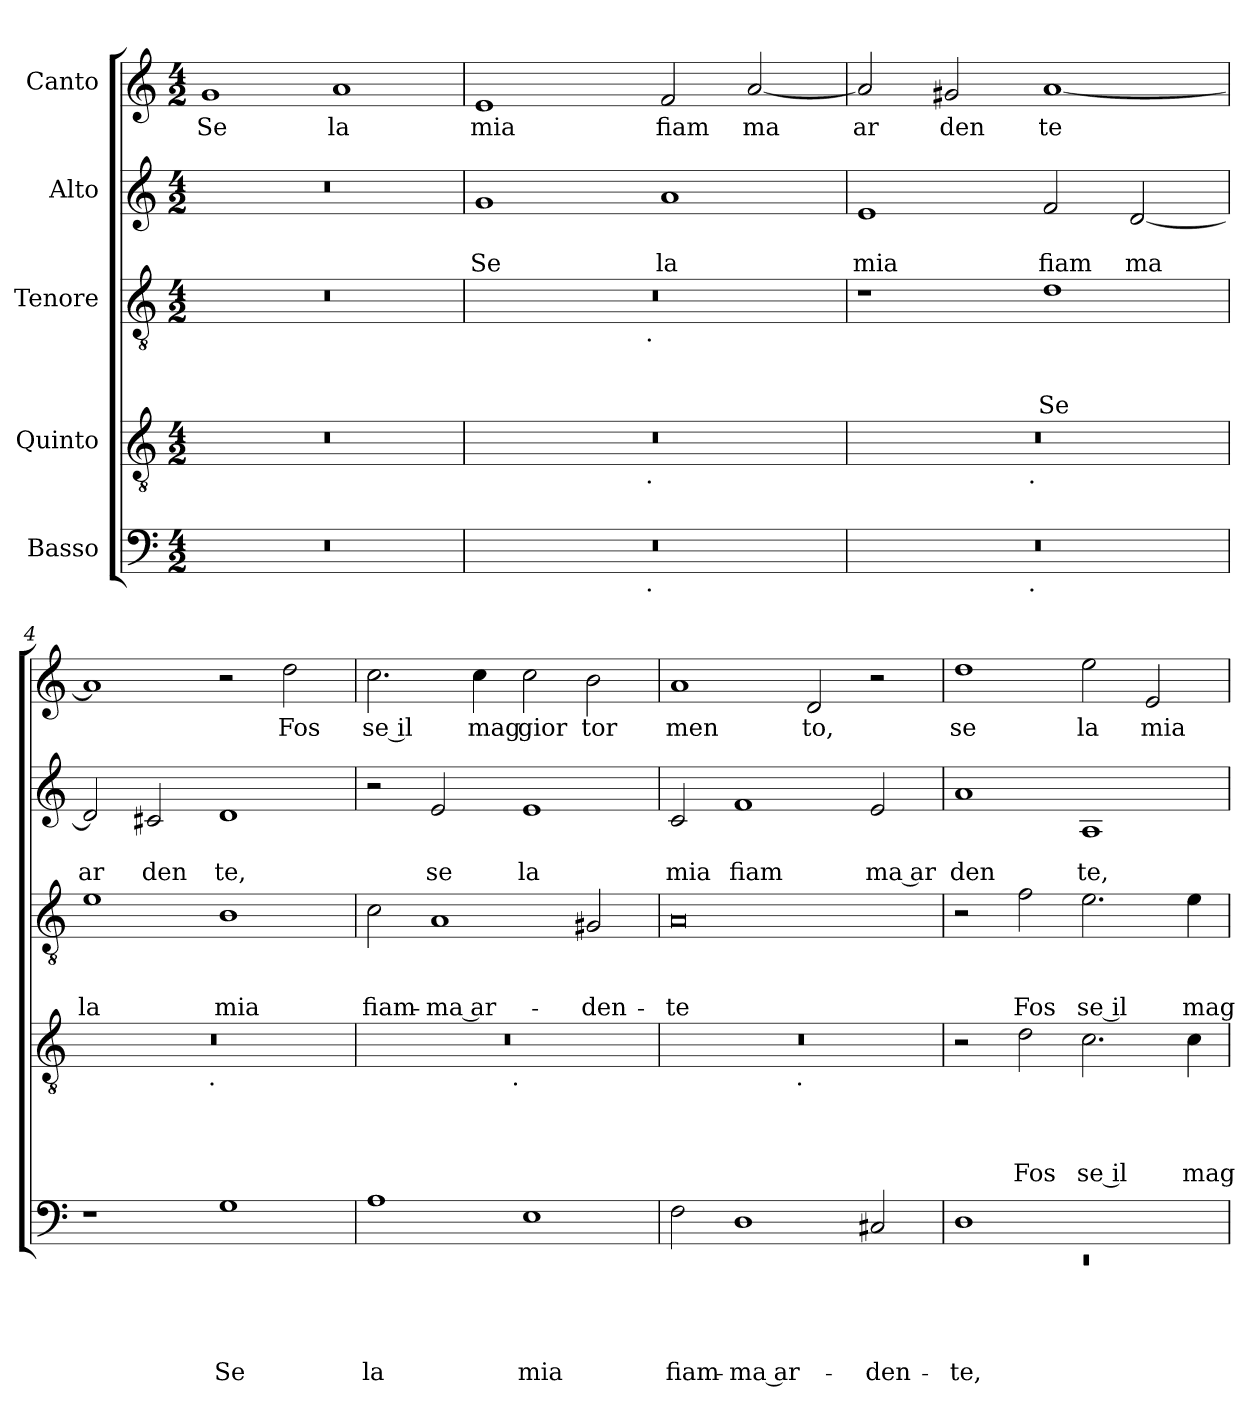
**kern	**text	**text	**text	**text	**text	**kern	**text	**text	**text	**text	**kern	**text	**text	**text	**kern	**text	**text	**kern	**text
*part5	*part5	*part5	*part5	*part5	*part5	*part4	*part4	*part4	*part4	*part4	*part3	*part3	*part3	*part3	*part2	*part2	*part2	*part1	*part1
*staff5	*staff5	*staff5	*staff5	*staff5	*staff5	*staff4	*staff4	*staff4	*staff4	*staff4	*staff3	*staff3	*staff3	*staff3	*staff2	*staff2	*staff2	*staff1	*staff1
*I"Basso	*	*	*	*	*	*I"Quinto	*	*	*	*	*I"Tenore	*	*	*	*I"Alto	*	*	*I"Canto	*
*clefF4	*	*	*	*	*	*clefGv2	*	*	*	*	*clefGv2	*	*	*	*clefG2	*	*	*clefG2	*
*k[]	*	*	*	*	*	*k[]	*	*	*	*	*k[]	*	*	*	*k[]	*	*	*k[]	*
*C:	*	*	*	*	*	*C:	*	*	*	*	*C:	*	*	*	*C:	*	*	*C:	*
*M4/2	*	*	*	*	*	*M4/2	*	*	*	*	*M4/2	*	*	*	*M4/2	*	*	*M4/2	*
=1	=1	=1	=1	=1	=1	=1	=1	=1	=1	=1	=1	=1	=1	=1	=1	=1	=1	=1	=1
!	!	!	!	!	!	!	!	!	!	!	!	!	!	!	!	!	!	!	!LO:LY:b
0r	.	.	.	.	.	0r	.	.	.	.	0r	.	.	.	0r	.	.	1g	Se
!	!	!	!	!	!	!	!	!	!	!	!	!	!	!	!	!	!	!	!LO:LY:b
.	.	.	.	.	.	.	.	.	.	.	.	.	.	.	.	.	.	1a	la
=2	=2	=2	=2	=2	=2	=2	=2	=2	=2	=2	=2	=2	=2	=2	=2	=2	=2	=2	=2
!	!	!	!	!	!	!	!	!	!	!	!	!	!	!	!	!	!LO:LY:b	!	!LO:LY:b
*^	*	*	*	*	*	*^	*	*	*	*	*^	*	*	*	*	*	*	*	*
0r	2ryy	.	.	.	.	.	0r	2ryy	.	.	.	.	0r	2ryy	.	.	.	1g	.	Se	1e	mia
.	4...ryy	.	.	.	.	.	.	4...ryy	.	.	.	.	.	4...ryy	.	.	.	.	.	.	.	.
!	!	!	!	!	!	!	!	!	!	!	!	!	!	!LO:TX:b:t=.	!	!	!	!	!	!	!	!
!	!	!	!	!	!	!	!	!LO:TX:b:t=.	!	!	!	!	!	!	!	!	!	!	!	!	!	!
!	!LO:TX:b:t=.	!	!	!	!	!	!	!	!	!	!	!	!	!	!	!	!	!	!	!	!	!
.	1ryy	.	.	.	.	.	.	1ryy	.	.	.	.	.	1ryy	.	.	.	.	.	.	.	.
!	!	!	!	!	!	!	!	!	!	!	!	!	!	!	!	!	!	!	!	!LO:LY:b	!	!LO:LY:b
.	.	.	.	.	.	.	.	.	.	.	.	.	.	.	.	.	.	1a	.	la	2f/	fiam
!	!	!	!	!	!	!	!	!	!	!	!	!	!	!	!	!	!	!	!	!	!	!LO:LY:b
.	.	.	.	.	.	.	.	.	.	.	.	.	.	.	.	.	.	.	.	.	[<2a/	ma
.	32ryy	.	.	.	.	.	.	32ryy	.	.	.	.	.	32ryy	.	.	.	.	.	.	.	.
=3	=3	=3	=3	=3	=3	=3	=3	=3	=3	=3	=3	=3	=3	=3	=3	=3	=3	=3	=3	=3	=3	=3
!	!	!	!	!	!	!	!	!	!	!	!	!	!	!	!	!	!	!	!	!LO:LY:b	!	!LO:LY:b:rj
*	*	*	*	*	*	*	*	*	*	*	*	*	*v	*v	*	*	*	*	*	*	*	*
0r	2ryy	.	.	.	.	.	0r	2ryy	.	.	.	.	1r	.	.	.	1e	.	mia	2a/]	ar
!	!	!	!	!	!	!	!	!	!	!	!	!	!	!	!	!	!	!	!	!	!LO:LY:b
.	4...ryy	.	.	.	.	.	.	4...ryy	.	.	.	.	.	.	.	.	.	.	.	2g#X/	den
!	!	!	!	!	!	!	!	!LO:TX:b:t=.	!	!	!	!	!	!	!	!	!	!	!	!	!
!	!LO:TX:b:t=.	!	!	!	!	!	!	!	!	!	!	!	!	!	!	!	!	!	!	!	!
.	1ryy	.	.	.	.	.	.	1ryy	.	.	.	.	.	.	.	.	.	.	.	.	.
!	!	!	!	!	!	!	!	!	!	!	!	!	!	!	!	!LO:LY:b	!	!	!LO:LY:b	!	!LO:LY:b
.	.	.	.	.	.	.	.	.	.	.	.	.	1d	.	.	Se	2f/	.	fiam	[<1a	te
!	!	!	!	!	!	!	!	!	!	!	!	!	!	!	!	!	!	!	!LO:LY:b	!	!
.	.	.	.	.	.	.	.	.	.	.	.	.	.	.	.	.	[<2d/	.	ma	.	.
.	32ryy	.	.	.	.	.	.	32ryy	.	.	.	.	.	.	.	.	.	.	.	.	.
=4	=4	=4	=4	=4	=4	=4	=4	=4	=4	=4	=4	=4	=4	=4	=4	=4	=4	=4	=4	=4	=4
!	!	!	!	!	!	!	!	!	!	!	!	!	!	!	!	!LO:LY:b	!	!	!LO:LY:b:rj	!	!
*v	*v	*	*	*	*	*	*	*	*	*	*	*	*	*	*	*	*	*	*	*	*
1r	.	.	.	.	.	0r	2ryy	.	.	.	.	1e	.	.	la	2d/]	.	ar	1a]	.
!	!	!	!	!	!	!	!	!	!	!	!	!	!	!	!	!	!	!LO:LY:b	!	!
.	.	.	.	.	.	.	4...ryy	.	.	.	.	.	.	.	.	2c#X/	.	den	.	.
!	!	!	!	!	!	!	!LO:TX:b:t=.	!	!	!	!	!	!	!	!	!	!	!	!	!
.	.	.	.	.	.	.	1ryy	.	.	.	.	.	.	.	.	.	.	.	.	.
!	!	!	!	!	!LO:LY:b	!	!	!	!	!	!	!	!	!	!LO:LY:b	!	!	!LO:LY:b	!	!
1G	.	.	.	.	Se	.	.	.	.	.	.	1B	.	.	mia	1d	.	te,	2r	.
!	!	!	!	!	!	!	!	!	!	!	!	!	!	!	!	!	!	!	!	!LO:LY:b
.	.	.	.	.	.	.	.	.	.	.	.	.	.	.	.	.	.	.	2dd\	Fos
.	.	.	.	.	.	.	32ryy	.	.	.	.	.	.	.	.	.	.	.	.	.
=5	=5	=5	=5	=5	=5	=5	=5	=5	=5	=5	=5	=5	=5	=5	=5	=5	=5	=5	=5	=5
!	!	!	!	!	!LO:LY:b	!	!	!	!	!	!	!	!	!	!LO:LY:b	!	!	!	!	!LO:LY:b:rj
1A	.	.	.	.	la	0r	2ryy	.	.	.	.	2c\	.	.	fiam-	2r	.	.	2.cc>\	se il
!	!	!	!	!	!	!	!	!	!	!	!	!	!	!	!LO:LY:b:rj	!	!	!LO:LY:b	!	!
.	.	.	.	.	.	.	4...ryy	.	.	.	.	1A	.	.	-ma ar-	2e/	.	se	.	.
!	!	!	!	!	!	!	!	!	!	!	!	!	!	!	!	!	!	!	!	!LO:LY:b
.	.	.	.	.	.	.	.	.	.	.	.	.	.	.	.	.	.	.	4cc\	mag
!	!	!	!	!	!	!	!LO:TX:b:t=.	!	!	!	!	!	!	!	!	!	!	!	!	!
.	.	.	.	.	.	.	1ryy	.	.	.	.	.	.	.	.	.	.	.	.	.
!	!	!	!	!	!LO:LY:b	!	!	!	!	!	!	!	!	!	!	!	!	!LO:LY:b	!	!LO:LY:b
1E	.	.	.	.	mia	.	.	.	.	.	.	.	.	.	.	1e	.	la	2cc\	gior
!	!	!	!	!	!	!	!	!	!	!	!	!	!	!	!LO:LY:b	!	!	!	!	!LO:LY:b
.	.	.	.	.	.	.	.	.	.	.	.	2G#X/	.	.	-den-	.	.	.	2b\	tor
.	.	.	.	.	.	.	32ryy	.	.	.	.	.	.	.	.	.	.	.	.	.
=6	=6	=6	=6	=6	=6	=6	=6	=6	=6	=6	=6	=6	=6	=6	=6	=6	=6	=6	=6	=6
!	!	!	!	!	!LO:LY:b	!	!	!	!	!	!	!	!	!	!LO:LY:b	!	!	!LO:LY:b	!	!LO:LY:b
2F\	.	.	.	.	fiam-	0r	2ryy	.	.	.	.	0A	.	.	-te	2c/	.	mia	1a	men
!	!	!	!	!	!LO:LY:b:rj	!	!	!	!	!	!	!	!	!	!	!	!	!LO:LY:b	!	!
1D	.	.	.	.	-ma ar-	.	4...ryy	.	.	.	.	.	.	.	.	1f	.	fiam	.	.
!	!	!	!	!	!	!	!LO:TX:b:t=.	!	!	!	!	!	!	!	!	!	!	!	!	!
.	.	.	.	.	.	.	1ryy	.	.	.	.	.	.	.	.	.	.	.	.	.
!	!	!	!	!	!	!	!	!	!	!	!	!	!	!	!	!	!	!	!	!LO:LY:b
.	.	.	.	.	.	.	.	.	.	.	.	.	.	.	.	.	.	.	2d/	to,
!	!	!	!	!	!LO:LY:b	!	!	!	!	!	!	!	!	!	!	!	!	!LO:LY:b:rj	!	!
2C#X/	.	.	.	.	-den-	.	.	.	.	.	.	.	.	.	.	2e/	.	ma ar	2r	.
.	.	.	.	.	.	.	32ryy	.	.	.	.	.	.	.	.	.	.	.	.	.
!!LO:LB:g=z
=7	=7	=7	=7	=7	=7	=7	=7	=7	=7	=7	=7	=7	=7	=7	=7	=7	=7	=7	=7	=7
*^	*	*	*	*	*	*	*	*	*	*	*	*	*	*	*	*	*	*	*	*
!	!LO:N:vis=1	!	!	!	!	!LO:LY:b	!	!	!	!	!	!	!	!	!	!	!	!	!LO:LY:b	!	!LO:LY:b
*	*	*	*	*	*	*	*v	*v	*	*	*	*	*	*	*	*	*	*	*	*	*
1D	0rEE	.	.	.	.	-te,	2r	.	.	.	.	2r	.	.	.	1a	.	den	1dd	se
!	!	!	!	!	!	!	!	!	!	!	!LO:LY:b	!	!	!	!LO:LY:b	!	!	!	!	!
.	.	.	.	.	.	.	2d\	.	.	.	Fos	2f\	.	.	Fos	.	.	.	.	.
!	!	!	!	!	!	!	!	!	!	!	!LO:LY:b:rj	!	!	!	!LO:LY:b:rj	!	!	!LO:LY:b	!	!LO:LY:b
1ryy	.	.	.	.	.	.	2.c\	.	.	.	se il	2.e\	.	.	se il	1A	.	te,	2ee\	la
!	!	!	!	!	!	!	!	!	!	!	!	!	!	!	!	!	!	!	!	!LO:LY:b
.	.	.	.	.	.	.	.	.	.	.	.	.	.	.	.	.	.	.	2e/	mia
!	!	!	!	!	!	!	!	!	!	!	!LO:LY:b	!	!	!	!LO:LY:b	!	!	!	!	!
.	.	.	.	.	.	.	4c\	.	.	.	mag	4e\	.	.	mag	.	.	.	.	.
*v	*v	*	*	*	*	*	*	*	*	*	*	*	*	*	*	*	*	*	*	*
=	=	=	=	=	=	=	=	=	=	=	=	=	=	=	=	=	=	=	=
*-	*-	*-	*-	*-	*-	*-	*-	*-	*-	*-	*-	*-	*-	*-	*-	*-	*-	*-	*-
